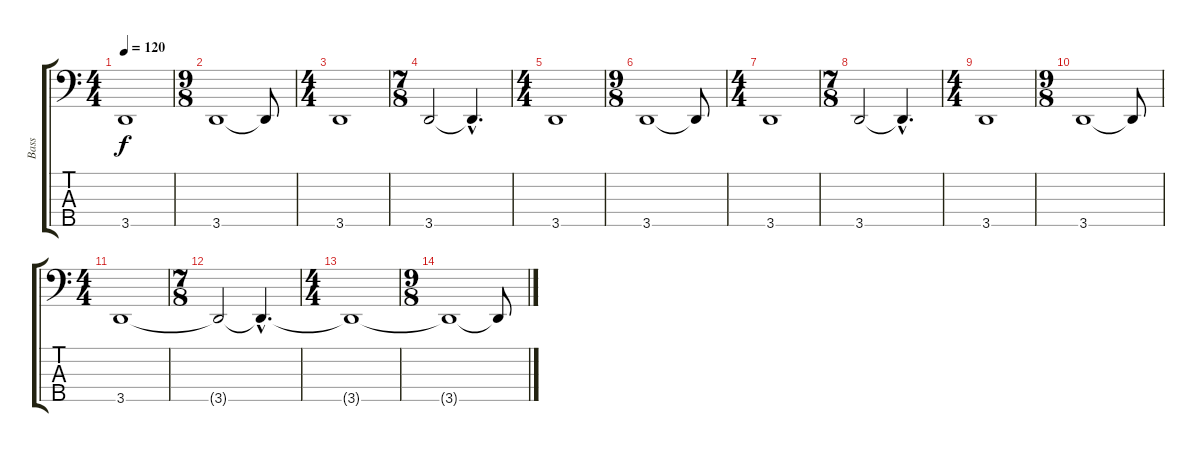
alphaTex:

\track ("Bass" "Bass") {instrument electricbassfinger}
\staff {score tabs}
\tuning (G2 D2 A1 E1 B0) {hide}
\ts (4 4)
\tempo 120
\clef f4
\ks c
3.5.1{dy f} |
\ts (9 8)
3.5.1 3.5{t}.8 |
\ts (4 4)
3.5.1 |
\ts (7 8)
3.5.2 3.5{hac t}.4{d} |
\ts (4 4)
3.5.1 |
\ts (9 8)
3.5.1 3.5{t}.8 |
\ts (4 4)
3.5.1 |
\ts (7 8)
3.5.2 3.5{hac t}.4{d} |
\ts (4 4)
3.5.1 |
\ts (9 8)
3.5.1 3.5{t}.8 |
\ts (4 4)
3.5.1 |
\ts (7 8)
3.5{t}.2 3.5{hac t}.4{d} |
\ts (4 4)
3.5{t}.1 |
\ts (9 8)
3.5{t}.1 3.5{t}.8
